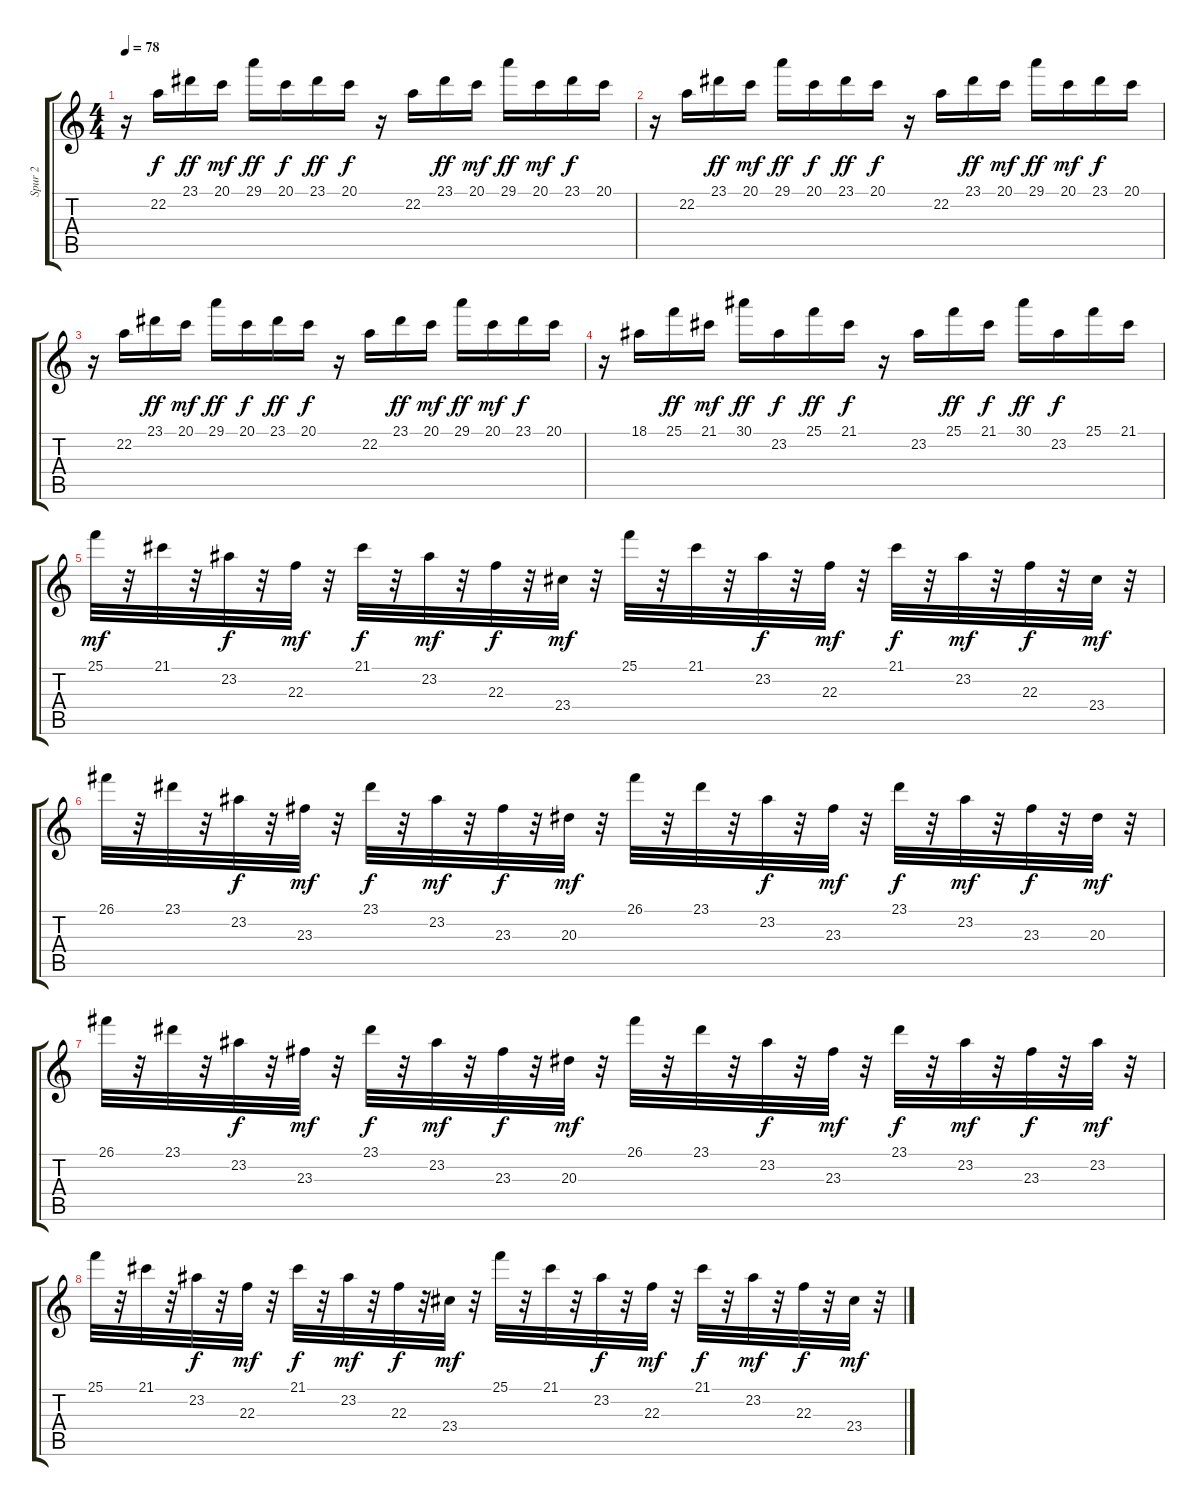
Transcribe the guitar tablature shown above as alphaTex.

\track ("Spur 2" "Spur 2") {instrument electricpiano1}
\staff {score tabs}
\tuning (E4 B3 G3 D3 A2 E2) {hide}
\ts (4 4)
\tempo 78
\clef g2
\ks c
r.16{dy f} 22.2.16 23.1.16{dy ff} 20.1.16{dy mf} 29.1.16{dy ff} 20.1.16{dy f} 23.1.16{dy ff} 20.1.16{dy f} r.16 22.2.16 23.1.16{dy ff} 20.1.16{dy mf} 29.1.16{dy ff} 20.1.16{dy mf} 23.1.16{dy f} 20.1.16 |
r.16 22.2.16 23.1.16{dy ff} 20.1.16{dy mf} 29.1.16{dy ff} 20.1.16{dy f} 23.1.16{dy ff} 20.1.16{dy f} r.16 22.2.16 23.1.16{dy ff} 20.1.16{dy mf} 29.1.16{dy ff} 20.1.16{dy mf} 23.1.16{dy f} 20.1.16 |
r.16 22.2.16 23.1.16{dy ff} 20.1.16{dy mf} 29.1.16{dy ff} 20.1.16{dy f} 23.1.16{dy ff} 20.1.16{dy f} r.16 22.2.16 23.1.16{dy ff} 20.1.16{dy mf} 29.1.16{dy ff} 20.1.16{dy mf} 23.1.16{dy f} 20.1.16 |
r.16 18.1.16 25.1.16{dy ff} 21.1.16{dy mf} 30.1.16{dy ff} 23.2.16{dy f} 25.1.16{dy ff} 21.1.16{dy f} r.16 23.2.16 25.1.16{dy ff} 21.1.16{dy f} 30.1.16{dy ff} 23.2.16{dy f} 25.1.16 21.1.16 |
25.1.32{dy mf volume 13 instrument celesta} r.32 21.1.32 r.32 23.2.32{dy f} r.32 22.3.32{dy mf} r.32 21.1.32{dy f} r.32 23.2.32{dy mf} r.32 22.3.32{dy f} r.32 23.4.32{dy mf} r.32 25.1.32 r.32 21.1.32 r.32 23.2.32{dy f} r.32 22.3.32{dy mf} r.32 21.1.32{dy f} r.32 23.2.32{dy mf} r.32 22.3.32{dy f} r.32 23.4.32{dy mf} r.32 |
26.1.32 r.32 23.1.32 r.32 23.2.32{dy f} r.32 23.3.32{dy mf} r.32 23.1.32{dy f} r.32 23.2.32{dy mf} r.32 23.3.32{dy f} r.32 20.3.32{dy mf} r.32 26.1.32 r.32 23.1.32 r.32 23.2.32{dy f} r.32 23.3.32{dy mf} r.32 23.1.32{dy f} r.32 23.2.32{dy mf} r.32 23.3.32{dy f} r.32 20.3.32{dy mf} r.32 |
26.1.32 r.32 23.1.32 r.32 23.2.32{dy f} r.32 23.3.32{dy mf} r.32 23.1.32{dy f} r.32 23.2.32{dy mf} r.32 23.3.32{dy f} r.32 20.3.32{dy mf} r.32 26.1.32 r.32 23.1.32 r.32 23.2.32{dy f} r.32 23.3.32{dy mf} r.32 23.1.32{dy f} r.32 23.2.32{dy mf} r.32 23.3.32{dy f} r.32 23.2.32{dy mf} r.32 |
25.1.32 r.32 21.1.32 r.32 23.2.32{dy f} r.32 22.3.32{dy mf} r.32 21.1.32{dy f} r.32 23.2.32{dy mf} r.32 22.3.32{dy f} r.32 23.4.32{dy mf} r.32 25.1.32 r.32 21.1.32 r.32 23.2.32{dy f} r.32 22.3.32{dy mf} r.32 21.1.32{dy f} r.32 23.2.32{dy mf} r.32 22.3.32{dy f} r.32 23.4.32{dy mf} r.32
